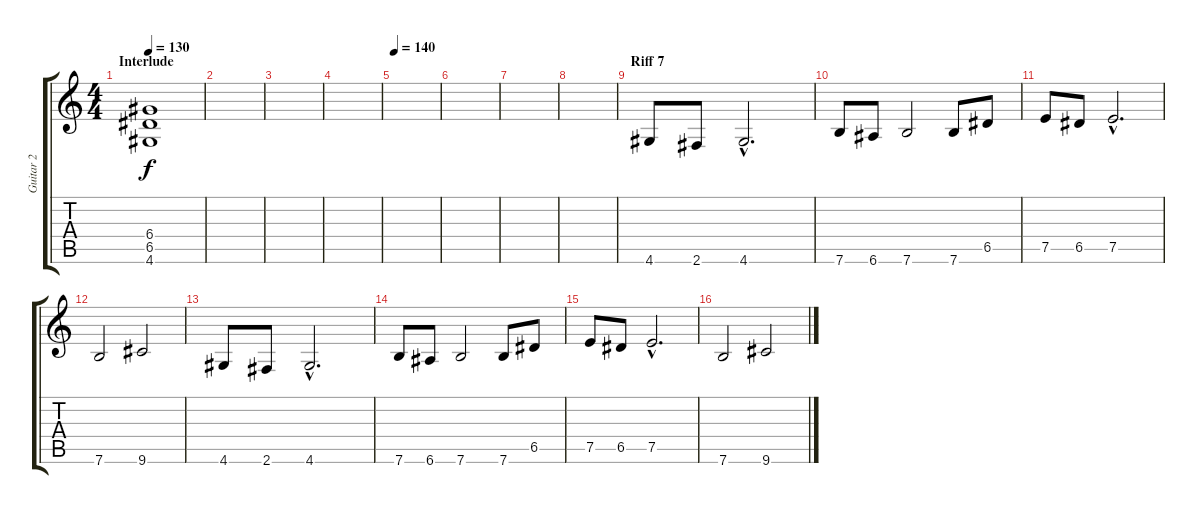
\track ("Guitar 2" "Guitar 2") {instrument overdrivenguitar}
\staff {score tabs}
\tuning (E4 B3 G3 D3 A2 E2) {hide}
\ts (4 4)
\section ("" "Interlude")
\tempo 130
\clef g2
\ks c
(6.4 6.5 4.6).1{dy f} |
|
|
|
\tempo 140
|
|
|
|
\section ("" "Riff 7")
4.6.8 2.6.8 4.6{hac}.2{d} |
7.6.8 6.6.8 7.6.2 7.6.8 6.5.8 |
7.5.8 6.5.8 7.5{hac}.2{d} |
7.6.2 9.6.2 |
4.6.8 2.6.8 4.6{hac}.2{d} |
7.6.8 6.6.8 7.6.2 7.6.8 6.5.8 |
7.5.8 6.5.8 7.5{hac}.2{d} |
7.6.2 9.6.2
